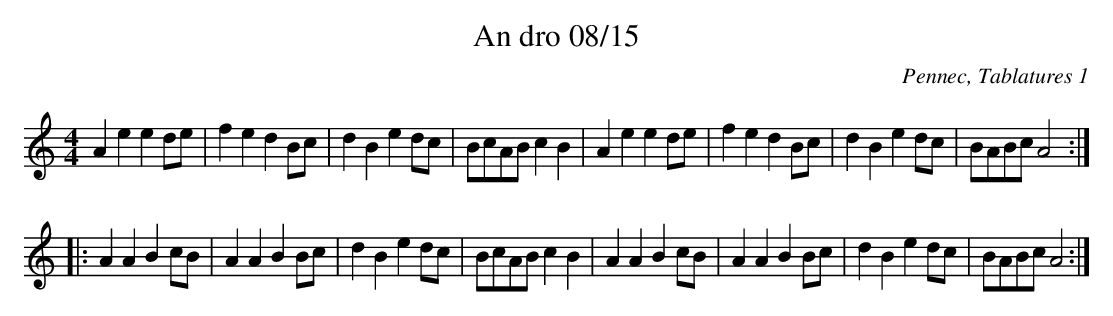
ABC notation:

X:1
T:An dro 08/15
C:Pennec, Tablatures 1
M:4/4
L:1/4
K:C
Aeed/e/|fedB/c/|dBe d/c/|B/c/A/B/ cB|\
Aeed/e/|fedB/c/|dBe d/c/|B/A/B/c/ A2:|
|:AABc/B/|AAB B/c/|dBed/c/|B/c/A/B/ cB|\
AABc/B/|AAB B/c/|dBed/c/|B/A/B/c/ A2:|
